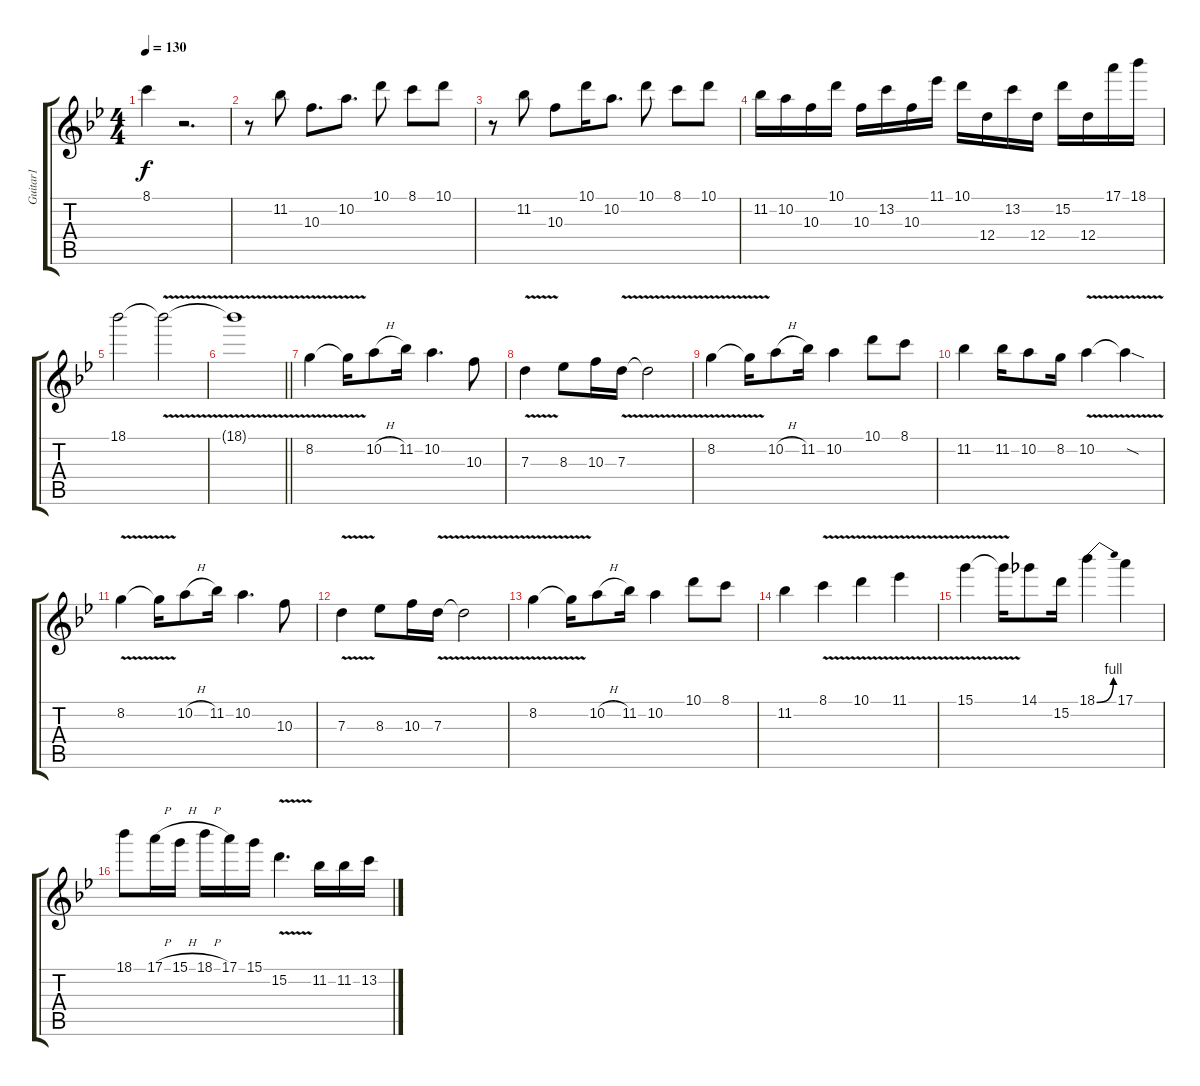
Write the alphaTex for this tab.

\track ("Guitar1" "Guitar1") {instrument distortionguitar}
\staff {score tabs}
\tuning (E4 B3 G3 D3 A2 E2) {hide}
\ts (4 4)
\tempo 130
\clef g2
\ks bb
8.1{t}.4{dy f volume 1} r.2{d} |
r.8{volume 12} 11.2.8 10.3.8{d} 10.2.8{d} 10.1.8 8.1.8 10.1.8 |
r.8 11.2.8 10.3.8 10.1.16 10.2.8{d} 10.1.8 8.1.8 10.1.8 |
11.2.16 10.2.16 10.3.16 10.1.16 10.3.16 13.2.16 10.3.16 11.1.16 10.1.16 12.4.16 13.2.16 12.4.16 15.2.16 12.4.16 17.1.16 18.1.16 |
18.1.2 18.1{v t}.2 |
\barLineRight lightlight
18.1{t}.1{volume 0} |
8.2{v}.4{volume 16} 8.2{t}.16 10.2{h}.8 11.2.16 10.2.4{d} 10.3.8 |
7.3{v}.4 8.3.8 10.3.16 7.3{v}.16 7.3{t}.2 |
8.2{v}.4 8.2{t}.16 10.2{h}.8 11.2.16 10.2.4 10.1.8 8.1.8 |
11.2.4 11.2.16 10.2.8 8.2.16 10.2{v}.4 10.2{sod t}.4 |
8.2{v}.4 8.2{t}.16 10.2{h}.8 11.2.16 10.2.4{d} 10.3.8 |
7.3{v}.4 8.3.8 10.3.16 7.3{v}.16 7.3{t}.2 |
8.2{v}.4 8.2{t}.16 10.2{h}.8 11.2.16 10.2.4 10.1.8 8.1.8 |
11.2.4 8.1{v}.4 10.1{v}.4 11.1{v}.4 |
15.1{v}.4 15.1{t}.16 14.1.8 15.2.16 18.1{be (bend 0 0 60 4)}.4 17.1.4 |
18.1.8 17.1{h}.16 15.1{h}.16 18.1{h}.16 17.1.16 15.1.16 15.2{v}.4{d} 11.2.16 11.2.16 13.2.16
